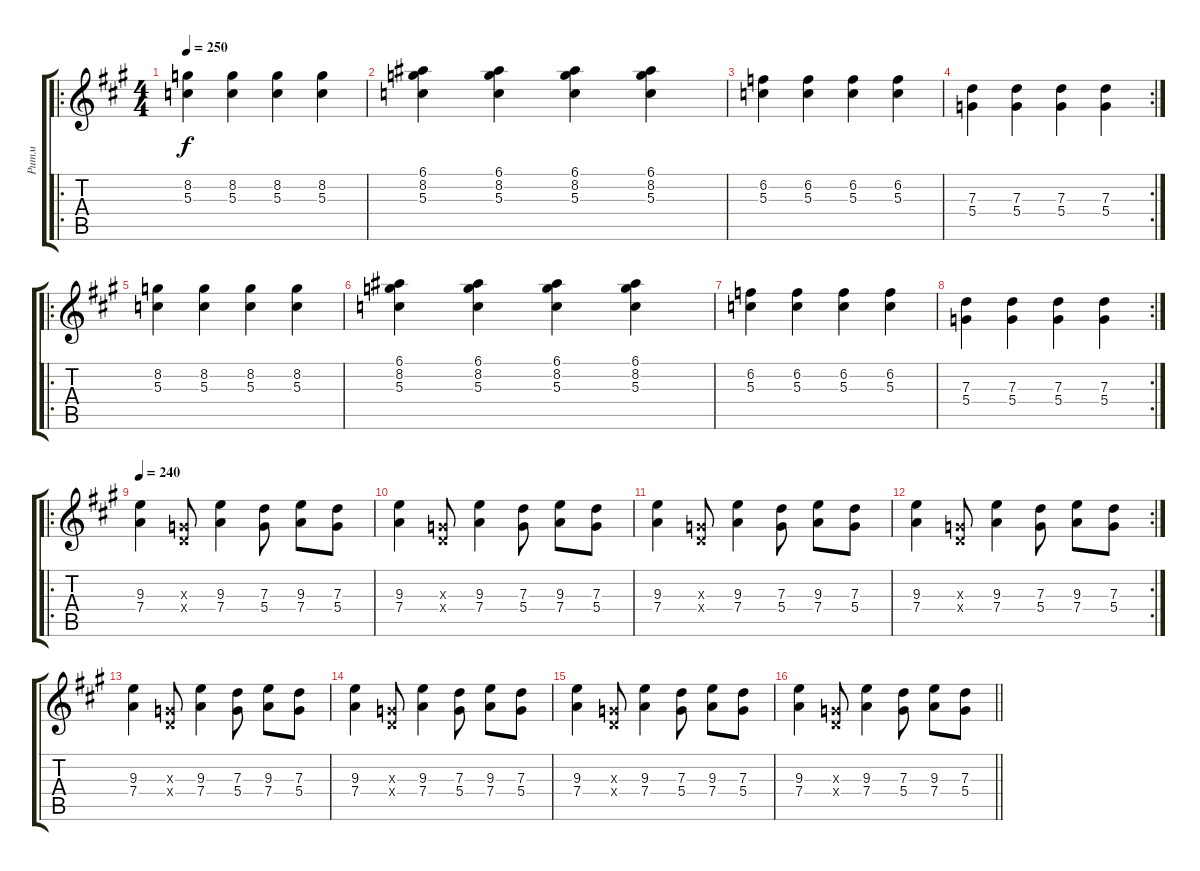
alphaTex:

\track ("Ритм" "Ритм") {instrument distortionguitar}
\staff {score tabs}
\tuning (E4 B3 G3 D3 A2 E2) {hide}
\ro
\ts (4 4)
\tempo 250
\tempo 171
\tempo 250
\clef g2
\ks a
(8.2 5.3).4{dy f instrument distortionguitar} (8.2 5.3).4 (8.2 5.3).4 (8.2 5.3).4 |
(6.1 8.2 5.3).4 (6.1 8.2 5.3).4 (6.1 8.2 5.3).4 (6.1 8.2 5.3).4 |
(6.2 5.3).4 (6.2 5.3).4 (6.2 5.3).4 (6.2 5.3).4 |
\rc 2
(7.3 5.4).4 (7.3 5.4).4 (7.3 5.4).4 (7.3 5.4).4 |
\ro
(8.2 5.3).4 (8.2 5.3).4 (8.2 5.3).4 (8.2 5.3).4 |
(6.1 8.2 5.3).4 (6.1 8.2 5.3).4 (6.1 8.2 5.3).4 (6.1 8.2 5.3).4 |
(6.2 5.3).4 (6.2 5.3).4 (6.2 5.3).4 (6.2 5.3).4 |
\rc 2
(7.3 5.4).4 (7.3 5.4).4 (7.3 5.4).4 (7.3 5.4).4 |
\ro
\tempo 240
(9.3 7.4).4 (0.3{x} 0.4{x}).8 (9.3 7.4).4 (7.3 5.4).8 (9.3 7.4).8 (7.3 5.4).8 |
(9.3 7.4).4 (0.3{x} 0.4{x}).8 (9.3 7.4).4 (7.3 5.4).8 (9.3 7.4).8 (7.3 5.4).8 |
(9.3 7.4).4 (0.3{x} 0.4{x}).8 (9.3 7.4).4 (7.3 5.4).8 (9.3 7.4).8 (7.3 5.4).8 |
\rc 2
(9.3 7.4).4 (0.3{x} 0.4{x}).8 (9.3 7.4).4 (7.3 5.4).8 (9.3 7.4).8 (7.3 5.4).8 |
(9.3 7.4).4 (0.3{x} 0.4{x}).8 (9.3 7.4).4 (7.3 5.4).8 (9.3 7.4).8 (7.3 5.4).8 |
(9.3 7.4).4 (0.3{x} 0.4{x}).8 (9.3 7.4).4 (7.3 5.4).8 (9.3 7.4).8 (7.3 5.4).8 |
(9.3 7.4).4 (0.3{x} 0.4{x}).8 (9.3 7.4).4 (7.3 5.4).8 (9.3 7.4).8 (7.3 5.4).8 |
\barLineRight lightlight
(9.3 7.4).4 (0.3{x} 0.4{x}).8 (9.3 7.4).4 (7.3 5.4).8 (9.3 7.4).8 (7.3 5.4).8
